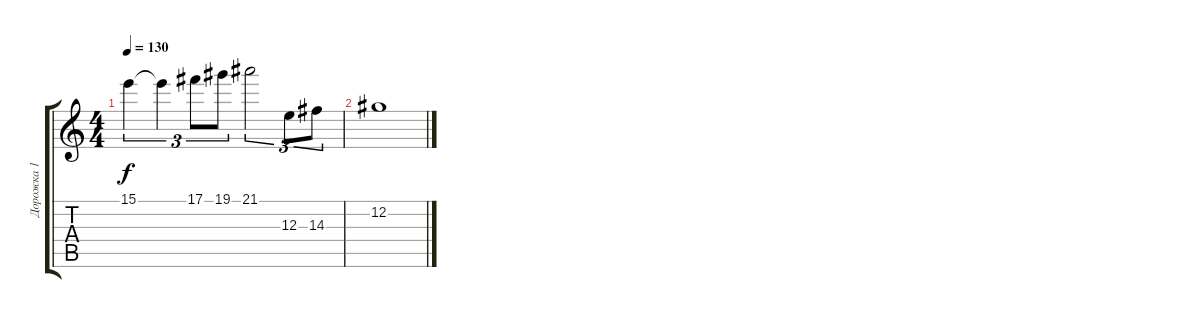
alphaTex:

\track ("Дорожка 1" "Дорожка 1") {instrument distortionguitar}
\staff {score tabs}
\tuning (Db4 Ab3 E3 B2 Gb2 B1) {hide}
\ts (4 4)
\tempo 130
\clef g2
\ks c
15.1.4{tu (3 2) dy f} 15.1{t}.4{tu (3 2)} 17.1.8{tu (3 2)} 19.1.8{tu (3 2)} 21.1.2{tu (3 2)} 12.3.8{tu (3 2)} 14.3.8{tu (3 2)} |
12.2.1
